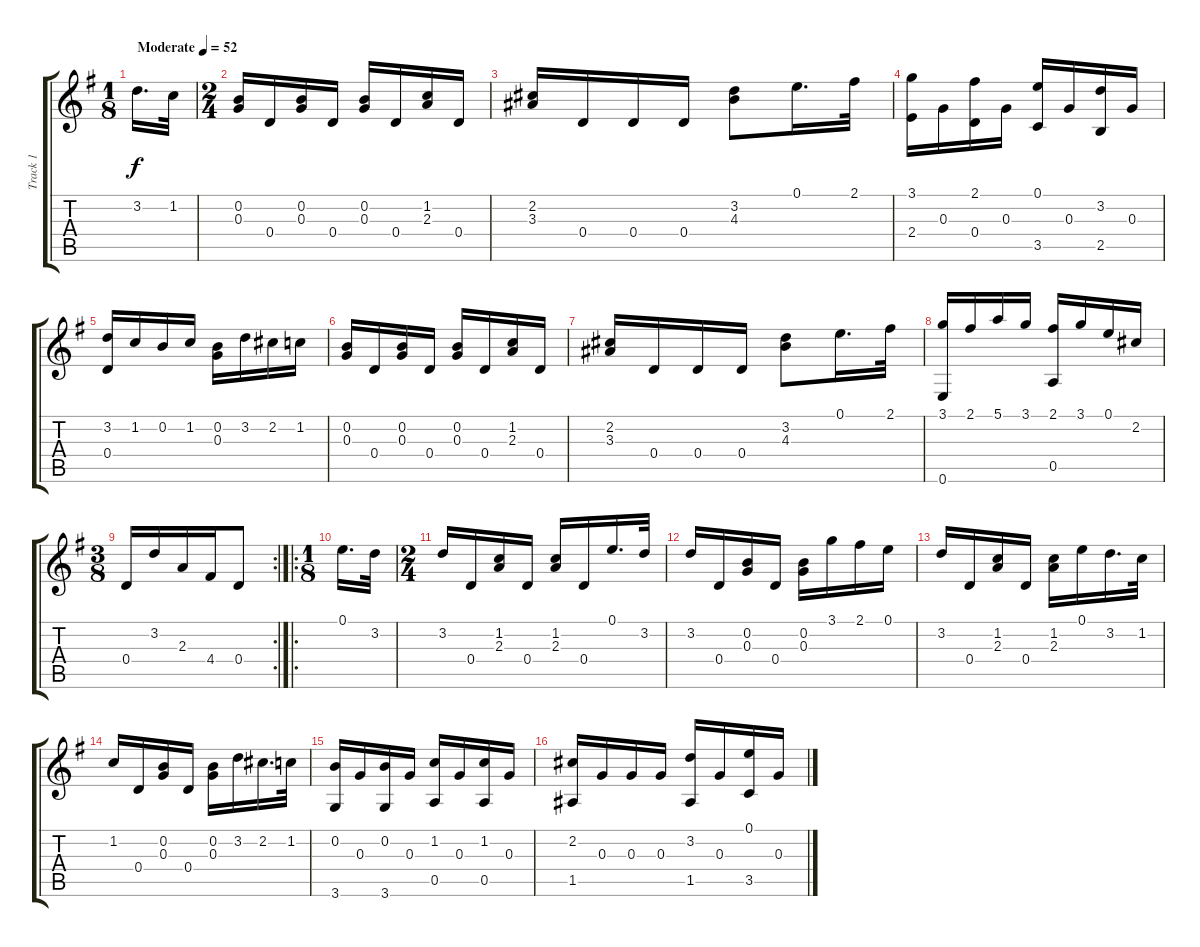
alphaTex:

\track ("Track 1" "Track 1") {instrument acousticguitarsteel}
\staff {score tabs}
\tuning (E4 B3 G3 D3 A2 E2) {hide}
\ts (1 8)
\tempo (52 "Moderate")
\clef g2
\ks g
3.2.16{d dy f instrument acousticguitarsteel} 1.2.32 |
\ts (2 4)
(0.2 0.3).16 0.4.16 (0.2 0.3).16 0.4.16 (0.2 0.3).16 0.4.16 (1.2 2.3).16 0.4.16 |
(2.2 3.3).16 0.4.16 0.4.16 0.4.16 (3.2 4.3).8 0.1.16{d} 2.1.32 |
(3.1 2.4).16 0.3.16 (2.1 0.4).16 0.3.16 (0.1 3.5).16 0.3.16 (3.2 2.5).16 0.3.16 |
(3.2 0.4).16 1.2.16 0.2.16 1.2.16 (0.2 0.3).16 3.2.16 2.2.16 1.2.16 |
(0.2 0.3).16 0.4.16 (0.2 0.3).16 0.4.16 (0.2 0.3).16 0.4.16 (1.2 2.3).16 0.4.16 |
(2.2 3.3).16 0.4.16 0.4.16 0.4.16 (3.2 4.3).8 0.1.16{d} 2.1.32 |
(3.1 0.6).16 2.1.16 5.1.16 3.1.16 (2.1 0.5).16 3.1.16 0.1.16 2.2.16 |
\rc 2
\ts (3 8)
0.4.16 3.2.16 2.3.16 4.4.16 0.4.8 |
\ro
\ts (1 8)
0.1.16{d} 3.2.32 |
\ts (2 4)
3.2.16 0.4.16 (1.2 2.3).16 0.4.16 (1.2 2.3).16 0.4.16 0.1.16{d} 3.2.32 |
3.2.16 0.4.16 (0.2 0.3).16 0.4.16 (0.2 0.3).16 3.1.16 2.1.16 0.1.16 |
3.2.16 0.4.16 (1.2 2.3).16 0.4.16 (1.2 2.3).16 0.1.16 3.2.16{d} 1.2.32 |
1.2.16 0.4.16 (0.2 0.3).16 0.4.16 (0.2 0.3).16 3.2.16 2.2.16{d} 1.2.32 |
(0.2 3.6).16 0.3.16 (0.2 3.6).16 0.3.16 (1.2 0.5).16 0.3.16 (1.2 0.5).16 0.3.16 |
(2.2 1.5).16 0.3.16 0.3.16 0.3.16 (3.2 1.5).16 0.3.16 (0.1 3.5).16 0.3.16
